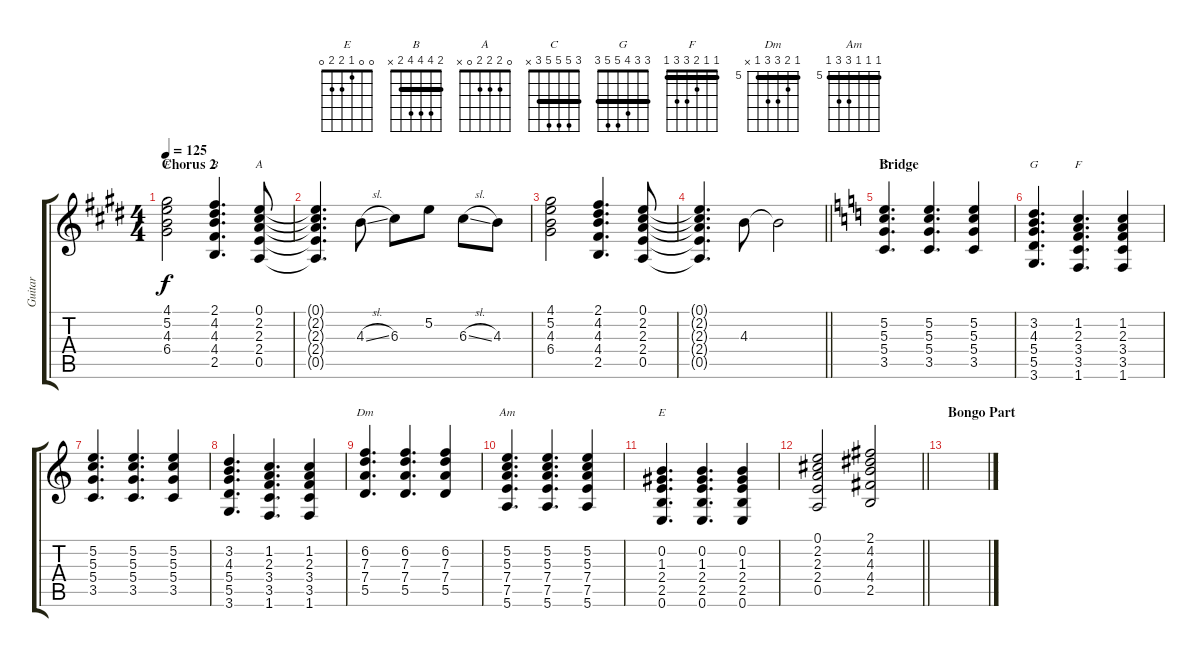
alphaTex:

\track ("Guitar" "Guitar") {instrument electricguitarclean}
\staff {score tabs}
\tuning (E4 B3 G3 D3 A2 E2) {hide}
\chord ("E" 4 5 4 6 7 0) {firstfret 4 barre 4}
\chord ("B" 2 4 4 4 2 x) {barre 2}
\chord ("A" 0 2 2 2 0 x)
\chord ("C" 3 5 5 5 3 x) {barre 3}
\chord ("G" 3 3 4 5 5 3) {barre 3}
\chord ("F" 1 1 2 3 3 1) {barre 1}
\chord ("Dm" 5 6 7 7 5 x) {firstfret 5 barre 5}
\chord ("Am" 5 5 5 7 7 5) {firstfret 5 barre 5}
\chord ("E" 0 0 1 2 2 0)
\ts (4 4)
\section ("" "Chorus 2")
\tempo 125
\clef g2
\ks c#minor
(4.1 5.2 4.3 6.4).2{ch "E" dy f} (2.1 4.2 4.3 4.4 2.5).4{d ch "B"} (0.1 2.2 2.3 2.4 0.5).8{ch "A"} |
(0.1{t} 2.2{t} 2.3{t} 2.4{t} 0.5{t}).4{d} 4.3{sl}.8 6.3.8 5.2.8 6.3{sl}.8 4.3.8 |
(4.1 5.2 4.3 6.4).2 (2.1 4.2 4.3 4.4 2.5).4{d} (0.1 2.2 2.3 2.4 0.5).8 |
\barLineRight lightlight
(0.1{t} 2.2{t} 2.3{t} 2.4{t} 0.5{t}).4{d} 4.3.8 4.3{t}.2 |
\section ("" "Bridge")
\ks c
(5.2 5.3 5.4 3.5).4{d ch "C"} (5.2 5.3 5.4 3.5).4{d} (5.2 5.3 5.4 3.5).4 |
(3.2 4.3 5.4 5.5 3.6).4{d ch "G"} (1.2 2.3 3.4 3.5 1.6).4{d ch "F"} (1.2 2.3 3.4 3.5 1.6).4 |
(5.2 5.3 5.4 3.5).4{d} (5.2 5.3 5.4 3.5).4{d} (5.2 5.3 5.4 3.5).4 |
(3.2 4.3 5.4 5.5 3.6).4{d} (1.2 2.3 3.4 3.5 1.6).4{d} (1.2 2.3 3.4 3.5 1.6).4 |
(6.2 7.3 7.4 5.5).4{d ch "Dm"} (6.2 7.3 7.4 5.5).4{d} (6.2 7.3 7.4 5.5).4 |
(5.2 5.3 7.4 7.5 5.6).4{d ch "Am"} (5.2 5.3 7.4 7.5 5.6).4{d} (5.2 5.3 7.4 7.5 5.6).4 |
(0.2 1.3 2.4 2.5 0.6).4{d ch "E"} (0.2 1.3 2.4 2.5 0.6).4{d} (0.2 1.3 2.4 2.5 0.6).4 |
\barLineRight lightlight
(0.1 2.2 2.3 2.4 0.5).2 (2.1 4.2 4.3 4.4 2.5).2 |
\section ("" "Bongo Part")
